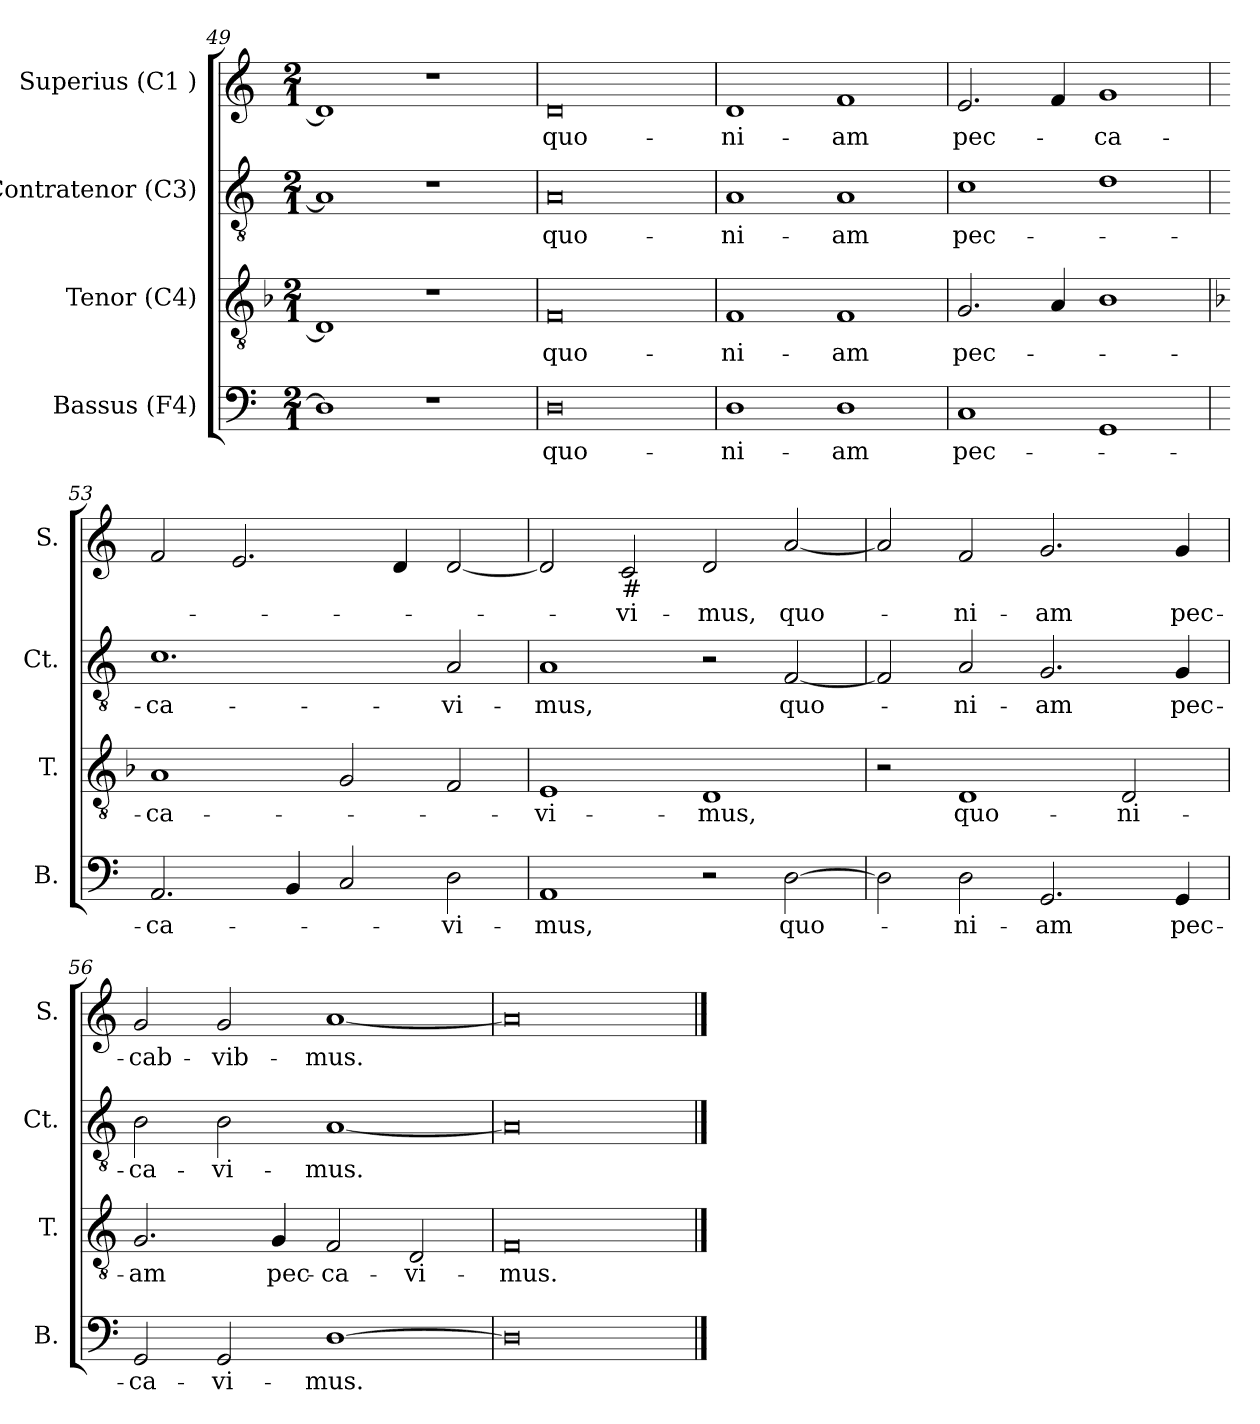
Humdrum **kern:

**kern	**text	**kern	**text	**kern	**text	**kern	**text
*part4	*part4	*part3	*part3	*part2	*part2	*part1	*part1
*staff4	*staff4	*staff3	*staff3	*staff2	*staff2	*staff1	*staff1
*I"Bassus (F4)	*	*I"Tenor (C4)	*	*I"Contratenor (C3)	*	*I"Superius (C1 )	*
*I'B.	*	*I'T.	*	*I'Ct.	*	*I'S.	*
*clefF4	*	*clefGv2	*	*clefGv2	*	*clefG2	*
*k[]	*	*k[b-]	*	*k[]	*	*k[]	*
*C:	*	*F:	*	*C:	*	*C:	*
*M2/1	*	*M2/1	*	*M2/1	*	*M2/1	*
=49	=49	=49	=49	=49	=49	=49	=49
1D]	.	1D]	.	1A]	.	1d]	.
1r	.	1r	.	1r	.	1r	.
=50	=50	=50	=50	=50	=50	=50	=50
!	!LO:LY:b	!	!LO:LY:b	!	!LO:LY:b	!	!LO:LY:b
0D	quo-	0F	quo-	0A	quo-	0d	quo-
!!LO:LB:g=z
=51	=51	=51	=51	=51	=51	=51	=51
*	*	*k[]	*	*	*	*	*
*	*	*C:	*	*	*	*	*
!	!LO:LY:b	!	!LO:LY:b	!	!LO:LY:b	!	!LO:LY:b
1D	-ni-	1F	-ni-	1A	-ni-	1d	-ni-
!	!LO:LY:b	!	!LO:LY:b	!	!LO:LY:b	!	!LO:LY:b
1D	-am	1F	-am	1A	-am	1f	-am
=52	=52	=52	=52	=52	=52	=52	=52
!	!LO:LY:b	!	!LO:LY:b	!	!LO:LY:b	!	!LO:LY:b
1C	pec-	2.G/	pec-	1c	pec-	2.e/	pec-
.	.	4A/	.	.	.	4f/	.
!	!	!	!	!	!	!	!LO:LY:b
1GG	.	1B	.	1d	.	1g	-ca-
=53	=53	=53	=53	=53	=53	=53	=53
*	*	*k[b-]	*	*	*	*	*
*	*	*F:	*	*	*	*	*
!	!LO:LY:b	!	!LO:LY:b	!	!LO:LY:b	!	!
2.AA/	-ca-	1A	-ca-	1.c	-ca-	2f/	.
.	.	.	.	.	.	2.e/	.
4BB/	.	.	.	.	.	.	.
2C/	.	2G/	.	.	.	.	.
.	.	.	.	.	.	4d/	.
!	!LO:LY:b	!	!	!	!LO:LY:b	!	!
2D\	-vi-	2F/	.	2A/	-vi-	[>2d/	.
!!LO:PB:g=z
=54	=54	=54	=54	=54	=54	=54	=54
*	*	*k[]	*	*	*	*	*
*	*	*C:	*	*	*	*	*
!	!LO:LY:b	!	!LO:LY:b:rj	!	!LO:LY:b	!	!
1AA	-mus,	1E	-vi-	1A	-mus,	2d/]	.
!	!	!	!	!	!	!LO:TX:b:t=#	!
!	!	!	!	!	!	!	!LO:LY:b
.	.	.	.	.	.	2c/	-vi-
!	!	!	!LO:LY:b	!	!	!	!LO:LY:b
2r	.	1D	-mus,	2r	.	2d/	-mus,
!	!LO:LY:b	!	!	!	!LO:LY:b	!	!LO:LY:b
[>2D\	quo-	.	.	[<2F/	quo-	[<2a/	quo-
=55	=55	=55	=55	=55	=55	=55	=55
2D\]	.	2r	.	2F/]	.	2a/]	.
!	!LO:LY:b	!	!LO:LY:b	!	!LO:LY:b	!	!LO:LY:b
2D\	-ni-	1D	quo-	2A/	-ni-	2f/	-ni-
!	!LO:LY:b	!	!	!	!LO:LY:b	!	!LO:LY:b
2.GG/	-am	.	.	2.G/	-am	2.g/	-am
!	!	!	!LO:LY:b	!	!	!	!
.	.	2D/	-ni-	.	.	.	.
!	!LO:LY:b	!	!	!	!LO:LY:b	!	!LO:LY:b
4GG/	pec-	.	.	4G/	pec-	4g/	pec-
=56	=56	=56	=56	=56	=56	=56	=56
!	!LO:LY:b	!	!LO:LY:b	!	!LO:LY:b	!	!LO:LY:b
2GG/	-ca-	2.G/	-am	2B\	-ca-	2g/	-cab-
!	!LO:LY:b	!	!	!	!LO:LY:b	!	!LO:LY:b
2GG/	-vi-	.	.	2B\	-vi-	2g/	-vib-
!	!	!	!LO:LY:b	!	!	!	!
.	.	4G/	pec-	.	.	.	.
!	!LO:LY:b	!	!LO:LY:b	!	!LO:LY:b	!	!LO:LY:b
[>1D	-mus.	2F/	-ca-	[<1A	-mus.	[<1a	-mus.
!	!	!	!LO:LY:b	!	!	!	!
.	.	2D/	-vi-	.	.	.	.
=57	=57	=57	=57	=57	=57	=57	=57
!	!	!	!LO:LY:b	!	!	!	!
0D]	.	0F	-mus.	0A]	.	0a]	.
==	==	==	==	==	==	==	==
*-	*-	*-	*-	*-	*-	*-	*-
